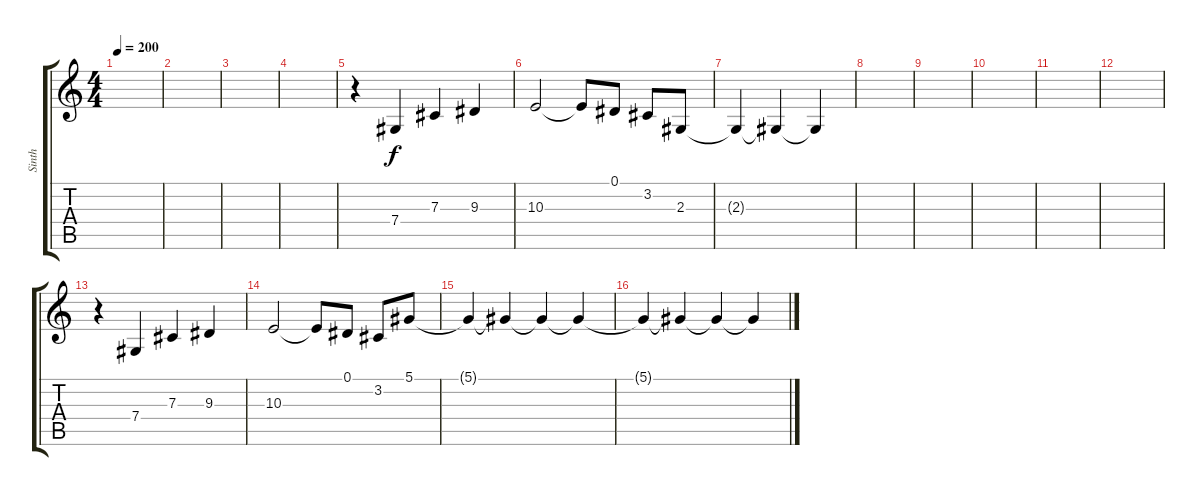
\track ("Sinth" "Sinth") {instrument stringensemble1}
\staff {score tabs}
\tuning (Eb4 Bb3 Gb3 Db3 Ab2 Eb2) {hide}
\ts (4 4)
\tempo 200
\clef g2
\ks c
|
|
|
|
r.4 7.4.4 7.3.4 9.3.4 |
10.3.2 10.3{t}.8 0.1.8 3.2.8 2.3.8 |
2.3{t}.4 2.3{t}.4 2.3{t}.4 |
|
|
|
|
|
r.4 7.4.4 7.3.4 9.3.4 |
10.3.2 10.3{t}.8 0.1.8 3.2.8 5.1.8 |
5.1{t}.4 5.1{t}.4 5.1{t}.4 5.1{t}.4 |
5.1{t}.4 5.1{t}.4 5.1{t}.4 5.1{t}.4
